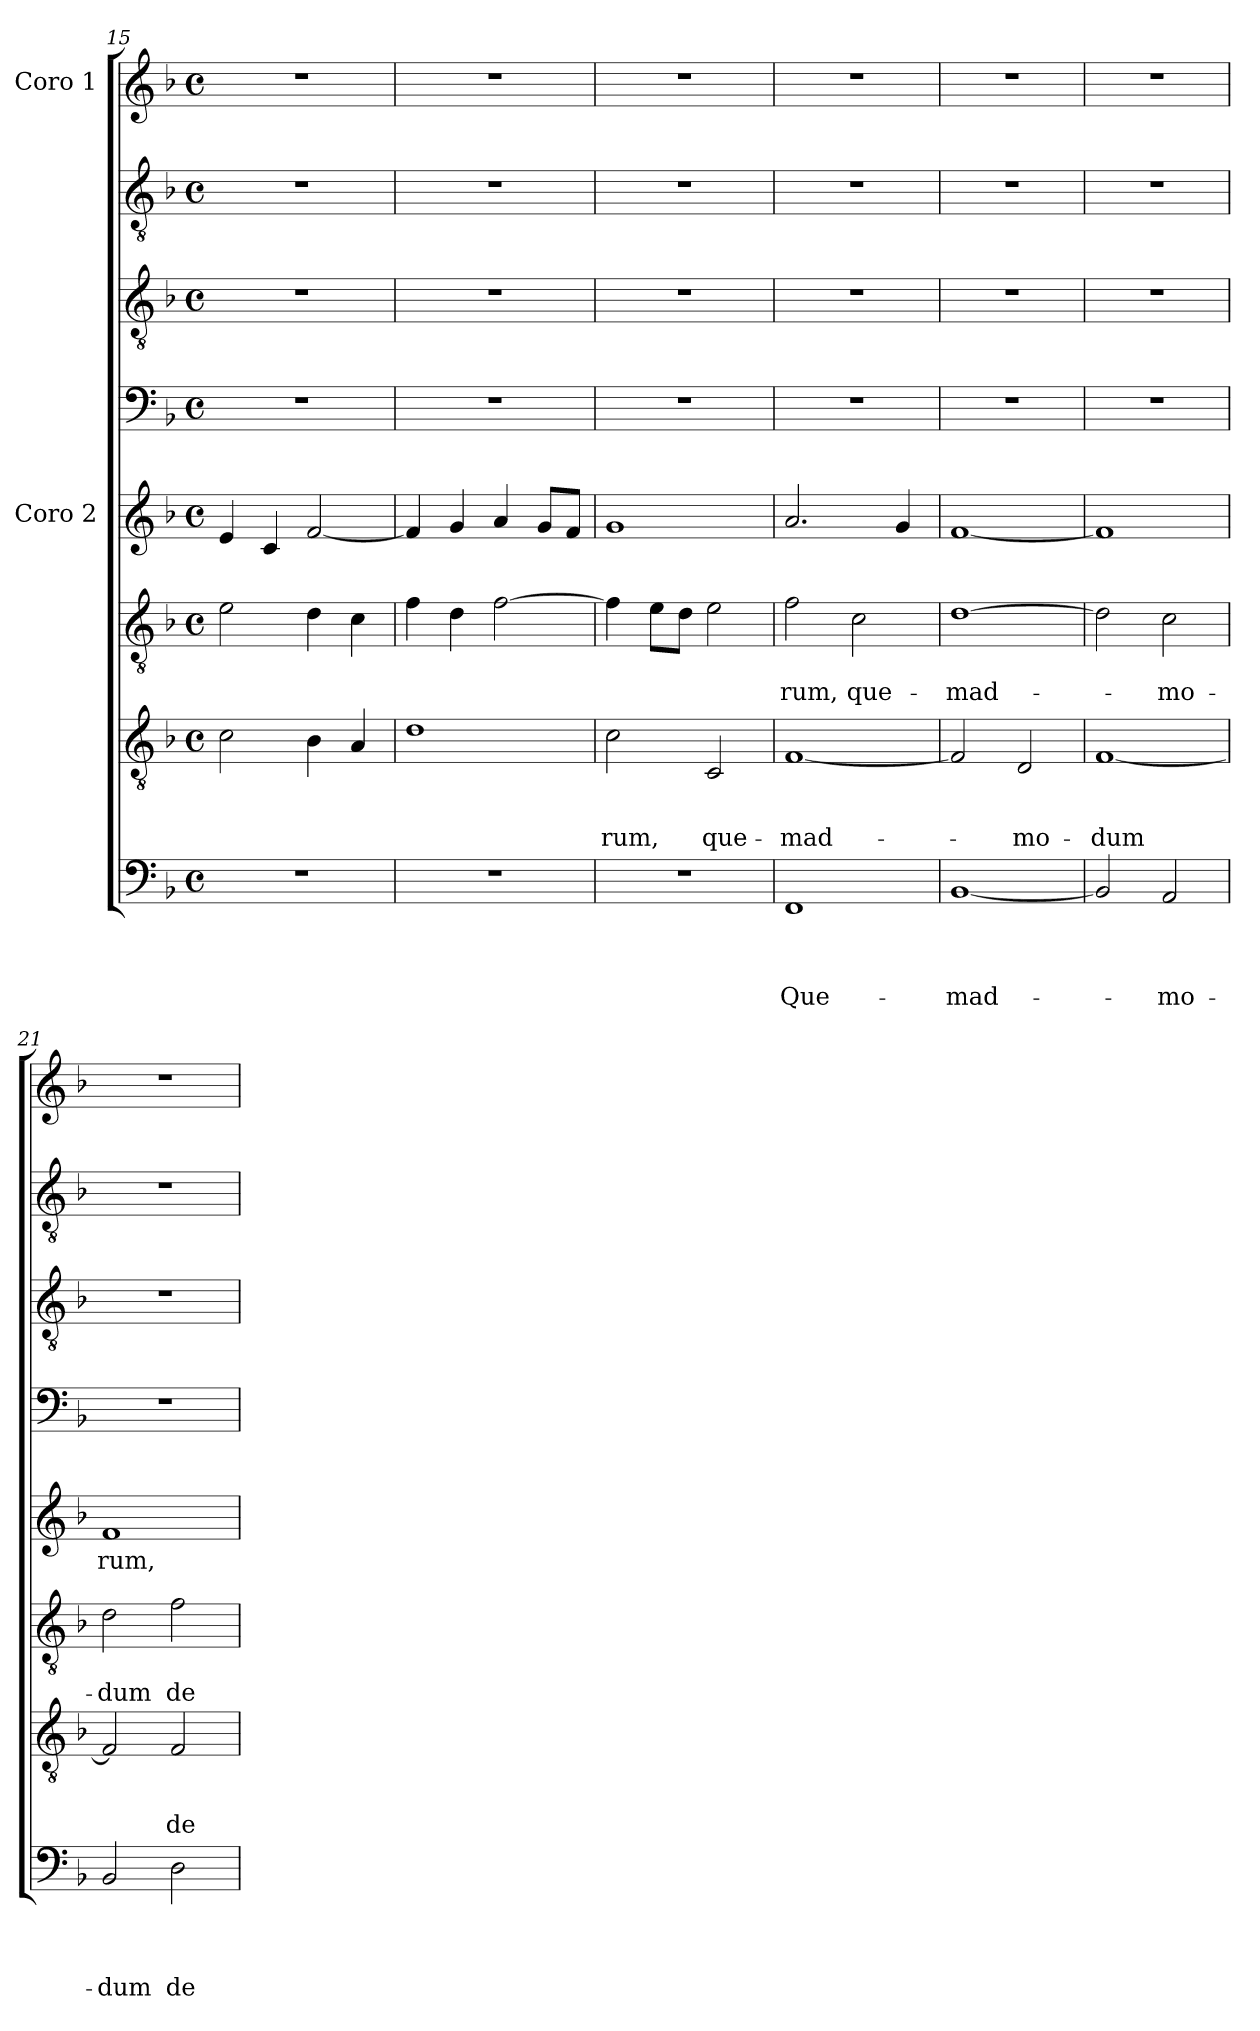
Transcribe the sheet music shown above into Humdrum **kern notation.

**kern	**text	**text	**text	**text	**kern	**text	**text	**text	**kern	**text	**text	**kern	**text	**kern	**kern	**kern	**kern
*part8	*part8	*part8	*part8	*part8	*part7	*part7	*part7	*part7	*part6	*part6	*part6	*part5	*part5	*part4	*part3	*part2	*part1
*staff8	*staff8	*staff8	*staff8	*staff8	*staff7	*staff7	*staff7	*staff7	*staff6	*staff6	*staff6	*staff5	*staff5	*staff4	*staff3	*staff2	*staff1
*	*	*	*	*	*	*	*	*	*	*	*	*I"Coro 2	*	*	*	*	*I"Coro 1
*clefF4	*	*	*	*	*clefGv2	*	*	*	*clefGv2	*	*	*clefG2	*	*clefF4	*clefGv2	*clefGv2	*clefG2
*k[b-]	*	*	*	*	*k[b-]	*	*	*	*k[b-]	*	*	*k[b-]	*	*k[b-]	*k[b-]	*k[b-]	*k[b-]
*F:	*	*	*	*	*F:	*	*	*	*F:	*	*	*F:	*	*F:	*F:	*F:	*F:
*M4/4	*	*	*	*	*M4/4	*	*	*	*M4/4	*	*	*M4/4	*	*M4/4	*M4/4	*M4/4	*M4/4
*met(c)	*	*	*	*	*met(c)	*	*	*	*met(c)	*	*	*met(c)	*	*met(c)	*met(c)	*met(c)	*met(c)
=15	=15	=15	=15	=15	=15	=15	=15	=15	=15	=15	=15	=15	=15	=15	=15	=15	=15
1r	.	.	.	.	2c\	.	.	.	2e\	.	.	4e/	.	1r	1r	1r	1r
.	.	.	.	.	.	.	.	.	.	.	.	4c/	.	.	.	.	.
.	.	.	.	.	4B-\	.	.	.	4d\	.	.	[2f/	.	.	.	.	.
.	.	.	.	.	4A/	.	.	.	4c\	.	.	.	.	.	.	.	.
=16	=16	=16	=16	=16	=16	=16	=16	=16	=16	=16	=16	=16	=16	=16	=16	=16	=16
1r	.	.	.	.	1d	.	.	.	4f\	.	.	4f/]	.	1r	1r	1r	1r
.	.	.	.	.	.	.	.	.	4d\	.	.	4g/	.	.	.	.	.
.	.	.	.	.	.	.	.	.	[2f\	.	.	4a/	.	.	.	.	.
.	.	.	.	.	.	.	.	.	.	.	.	8g/L	.	.	.	.	.
.	.	.	.	.	.	.	.	.	.	.	.	8f/J	.	.	.	.	.
!!LO:LB:g=z
=17	=17	=17	=17	=17	=17	=17	=17	=17	=17	=17	=17	=17	=17	=17	=17	=17	=17
!	!	!	!	!	!	!	!	!LO:LY:b	!	!	!	!	!	!	!	!	!
1r	.	.	.	.	2c\	.	.	-rum,	4f\]	.	.	1g	.	1r	1r	1r	1r
.	.	.	.	.	.	.	.	.	8e\L	.	.	.	.	.	.	.	.
.	.	.	.	.	.	.	.	.	8d\J	.	.	.	.	.	.	.	.
!	!	!	!	!	!	!	!	!LO:LY:b	!	!	!	!	!	!	!	!	!
.	.	.	.	.	2C/	.	.	que-	2e\	.	.	.	.	.	.	.	.
=18	=18	=18	=18	=18	=18	=18	=18	=18	=18	=18	=18	=18	=18	=18	=18	=18	=18
!	!	!	!	!LO:LY:b	!	!	!	!LO:LY:b	!	!	!LO:LY:b	!	!	!	!	!	!
1FF	.	.	.	Que-	[1F	.	.	-mad-	2f\	.	-rum,	2.a/	.	1r	1r	1r	1r
!	!	!	!	!	!	!	!	!	!	!	!LO:LY:b	!	!	!	!	!	!
.	.	.	.	.	.	.	.	.	2c\	.	que-	.	.	.	.	.	.
.	.	.	.	.	.	.	.	.	.	.	.	4g/	.	.	.	.	.
=19	=19	=19	=19	=19	=19	=19	=19	=19	=19	=19	=19	=19	=19	=19	=19	=19	=19
!	!	!	!	!LO:LY:b	!	!	!	!	!	!	!LO:LY:b	!	!	!	!	!	!
[1BB-	.	.	.	-mad-	2F/]	.	.	.	[1d	.	-mad-	[1f	.	1r	1r	1r	1r
!	!	!	!	!	!	!	!	!LO:LY:b	!	!	!	!	!	!	!	!	!
.	.	.	.	.	2D/	.	.	-mo-	.	.	.	.	.	.	.	.	.
=20	=20	=20	=20	=20	=20	=20	=20	=20	=20	=20	=20	=20	=20	=20	=20	=20	=20
!	!	!	!	!	!	!	!	!LO:LY:b	!	!	!	!	!	!	!	!	!
2BB-/]	.	.	.	.	[1F	.	.	-dum	2d\]	.	.	1f]	.	1r	1r	1r	1r
!	!	!	!	!LO:LY:b	!	!	!	!	!	!	!LO:LY:b	!	!	!	!	!	!
2AA/	.	.	.	-mo-	.	.	.	.	2c\	.	-mo-	.	.	.	.	.	.
=21	=21	=21	=21	=21	=21	=21	=21	=21	=21	=21	=21	=21	=21	=21	=21	=21	=21
!	!	!	!	!LO:LY:b	!	!	!	!	!	!	!LO:LY:b	!	!LO:LY:b	!	!	!	!
2BB-/	.	.	.	-dum	2F/]	.	.	.	2d\	.	-dum	1f	-rum,	1r	1r	1r	1r
!	!	!	!	!LO:LY:b	!	!	!	!LO:LY:b	!	!	!LO:LY:b	!	!	!	!	!	!
2D\	.	.	.	de-	2F/	.	.	de-	2f\	.	de-	.	.	.	.	.	.
=	=	=	=	=	=	=	=	=	=	=	=	=	=	=	=	=	=
*-	*-	*-	*-	*-	*-	*-	*-	*-	*-	*-	*-	*-	*-	*-	*-	*-	*-
